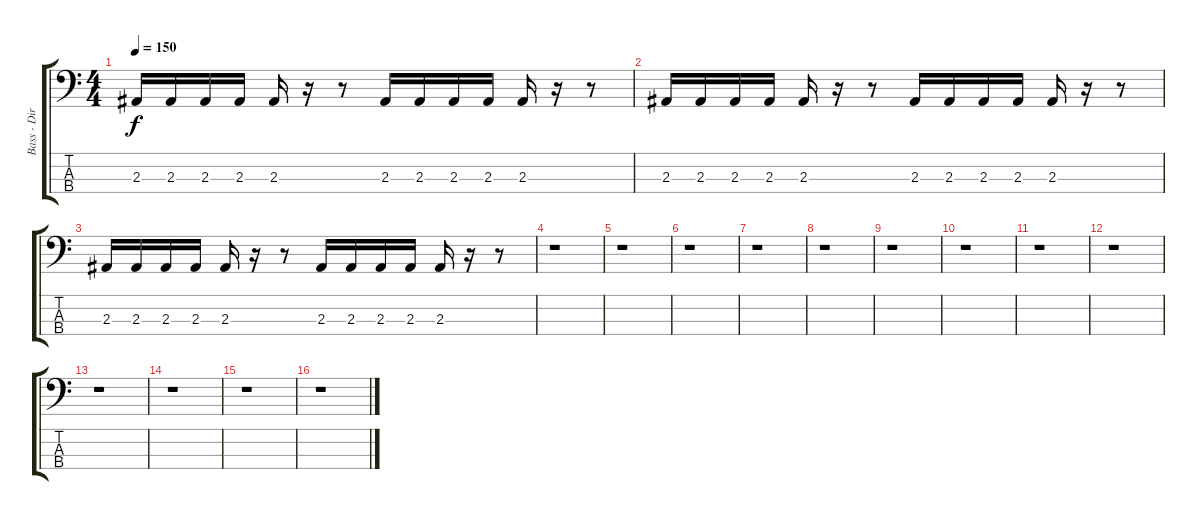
\track ("Bass - Dirk Schlächter" "Bass - Dir") {instrument electricbassfinger}
\staff {score tabs}
\tuning (Gb2 Db2 Ab1 Eb1) {hide}
\ts (4 4)
\tempo 150
\clef f4
\ks c
2.3.16{dy f} 2.3.16 2.3.16 2.3.16 2.3.16 r.16 r.8 2.3.16 2.3.16 2.3.16 2.3.16 2.3.16 r.16 r.8 |
2.3.16 2.3.16 2.3.16 2.3.16 2.3.16 r.16 r.8 2.3.16 2.3.16 2.3.16 2.3.16 2.3.16 r.16 r.8 |
2.3.16 2.3.16 2.3.16 2.3.16 2.3.16 r.16 r.8 2.3.16 2.3.16 2.3.16 2.3.16 2.3.16 r.16 r.8 |
r.1 |
r.1 |
r.1 |
r.1 |
r.1 |
r.1 |
r.1 |
r.1 |
r.1 |
r.1 |
r.1 |
r.1 |
r.1
